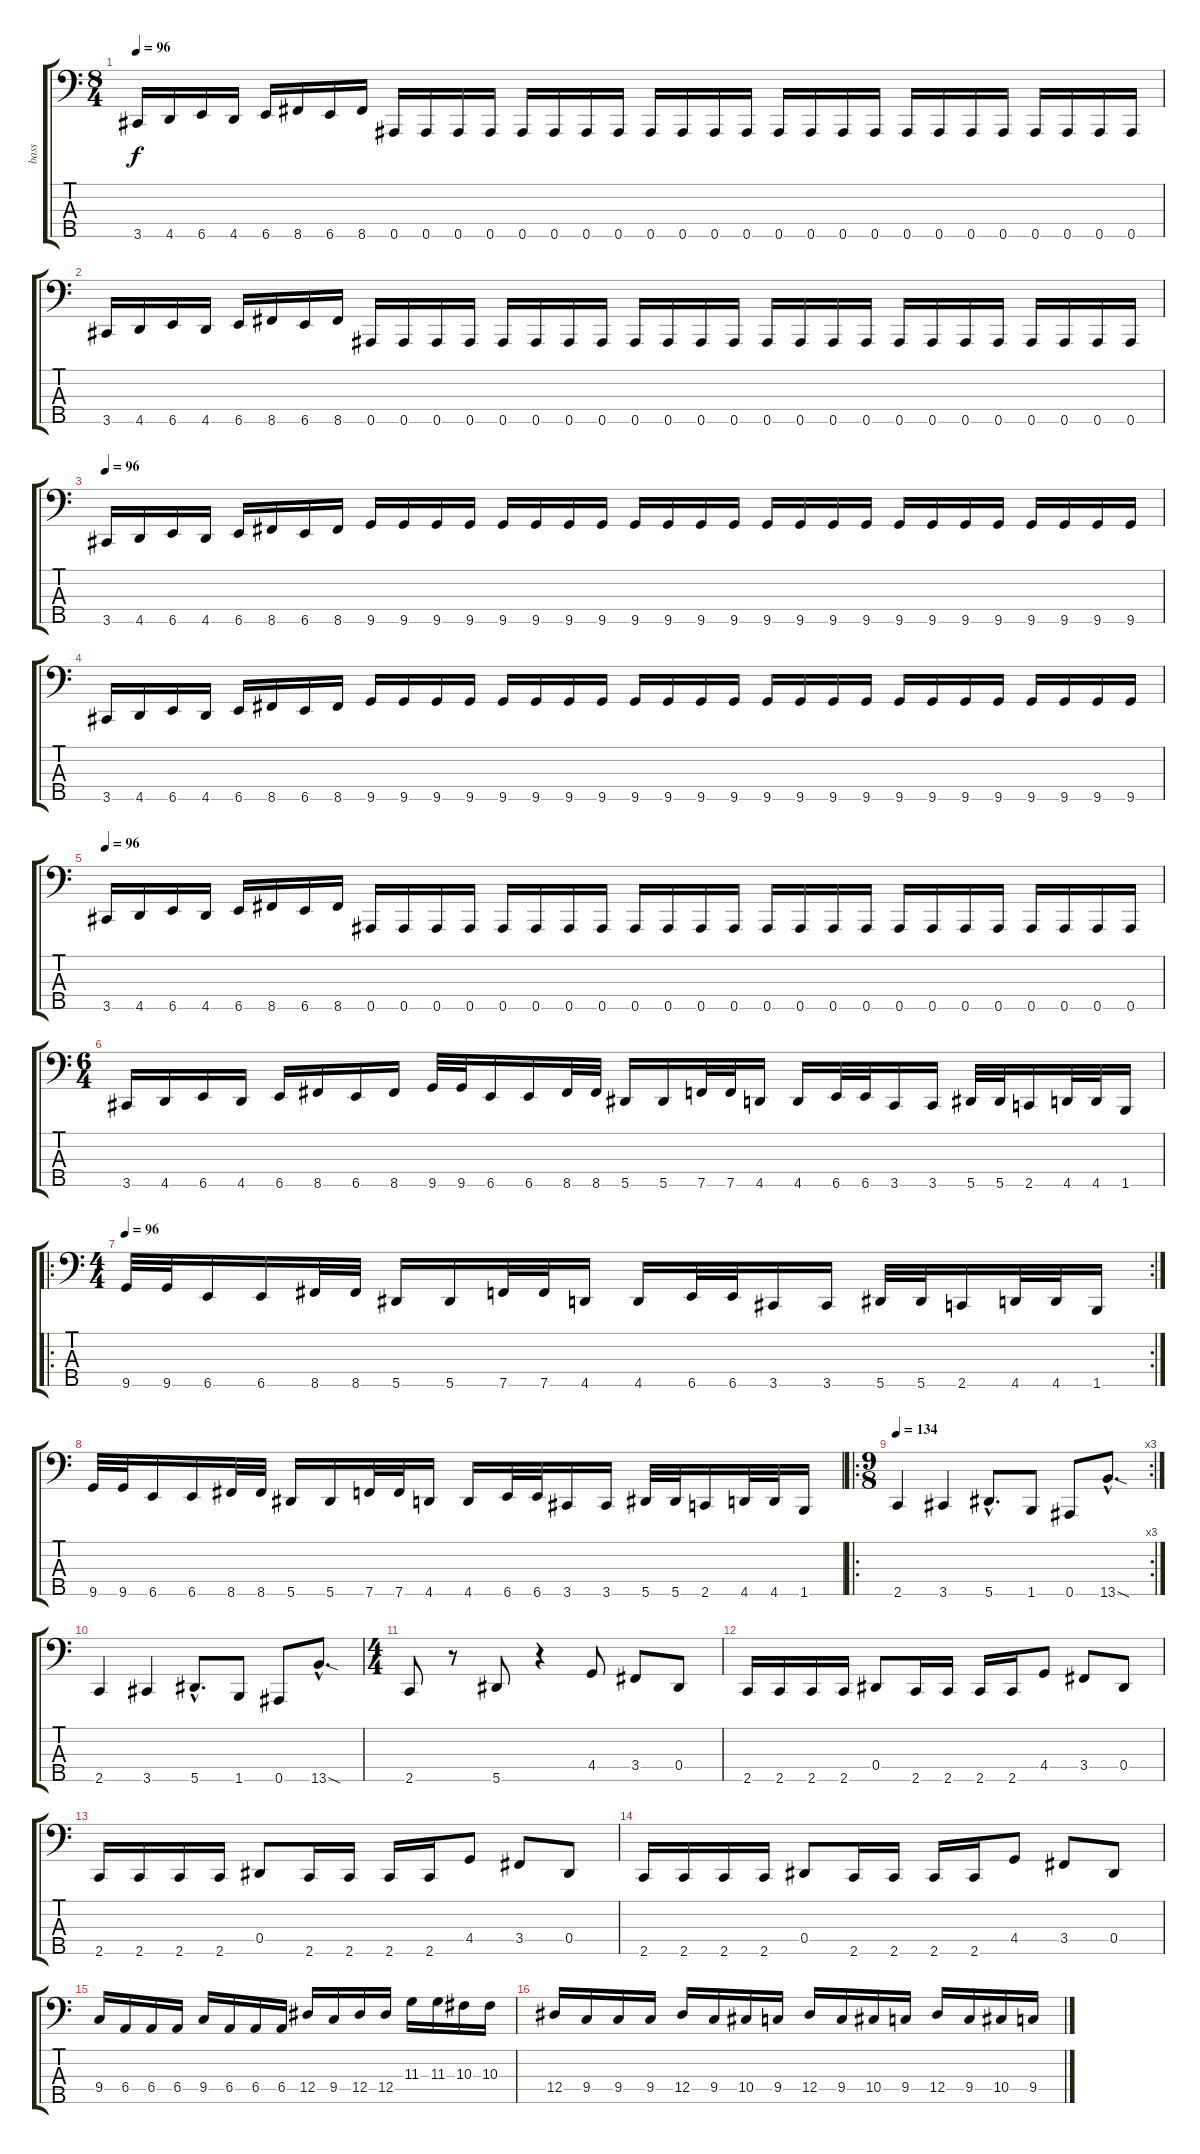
\track ("bass" "bass") {instrument fretlessbass}
\staff {score tabs}
\tuning (Gb2 Db2 Ab1 Eb1 Bb0) {hide}
\ts (8 4)
\tempo 96
\clef f4
\ks c
3.5.16{dy f} 4.5.16 6.5.16 4.5.16 6.5.16 8.5.16 6.5.16 8.5.16 0.5.16 0.5.16 0.5.16 0.5.16 0.5.16 0.5.16 0.5.16 0.5.16 0.5.16 0.5.16 0.5.16 0.5.16 0.5.16 0.5.16 0.5.16 0.5.16 0.5.16 0.5.16 0.5.16 0.5.16 0.5.16 0.5.16 0.5.16 0.5.16 |
3.5.16 4.5.16 6.5.16 4.5.16 6.5.16 8.5.16 6.5.16 8.5.16 0.5.16 0.5.16 0.5.16 0.5.16 0.5.16 0.5.16 0.5.16 0.5.16 0.5.16 0.5.16 0.5.16 0.5.16 0.5.16 0.5.16 0.5.16 0.5.16 0.5.16 0.5.16 0.5.16 0.5.16 0.5.16 0.5.16 0.5.16 0.5.16 |
\tempo 96
3.5.16 4.5.16 6.5.16 4.5.16 6.5.16 8.5.16 6.5.16 8.5.16 9.5.16 9.5.16 9.5.16 9.5.16 9.5.16 9.5.16 9.5.16 9.5.16 9.5.16 9.5.16 9.5.16 9.5.16 9.5.16 9.5.16 9.5.16 9.5.16 9.5.16 9.5.16 9.5.16 9.5.16 9.5.16 9.5.16 9.5.16 9.5.16 |
3.5.16 4.5.16 6.5.16 4.5.16 6.5.16 8.5.16 6.5.16 8.5.16 9.5.16 9.5.16 9.5.16 9.5.16 9.5.16 9.5.16 9.5.16 9.5.16 9.5.16 9.5.16 9.5.16 9.5.16 9.5.16 9.5.16 9.5.16 9.5.16 9.5.16 9.5.16 9.5.16 9.5.16 9.5.16 9.5.16 9.5.16 9.5.16 |
\tempo 96
3.5.16 4.5.16 6.5.16 4.5.16 6.5.16 8.5.16 6.5.16 8.5.16 0.5.16 0.5.16 0.5.16 0.5.16 0.5.16 0.5.16 0.5.16 0.5.16 0.5.16 0.5.16 0.5.16 0.5.16 0.5.16 0.5.16 0.5.16 0.5.16 0.5.16 0.5.16 0.5.16 0.5.16 0.5.16 0.5.16 0.5.16 0.5.16 |
\ts (6 4)
3.5.16 4.5.16 6.5.16 4.5.16 6.5.16 8.5.16 6.5.16 8.5.16 9.5.32 9.5.32 6.5.16 6.5.16 8.5.32 8.5.32 5.5.16 5.5.16 7.5.32 7.5.32 4.5.16 4.5.16 6.5.32 6.5.32 3.5.16 3.5.16 5.5.32 5.5.32 2.5.16 4.5.32 4.5.32 1.5.16 |
\ro
\rc 2
\ts (4 4)
\tempo 96
9.5.32 9.5.32 6.5.16 6.5.16 8.5.32 8.5.32 5.5.16 5.5.16 7.5.32 7.5.32 4.5.16 4.5.16 6.5.32 6.5.32 3.5.16 3.5.16 5.5.32 5.5.32 2.5.16 4.5.32 4.5.32 1.5.16 |
9.5.32 9.5.32 6.5.16 6.5.16 8.5.32 8.5.32 5.5.16 5.5.16 7.5.32 7.5.32 4.5.16 4.5.16 6.5.32 6.5.32 3.5.16 3.5.16 5.5.32 5.5.32 2.5.16 4.5.32 4.5.32 1.5.16 |
\ro
\rc 3
\ts (9 8)
\tempo 134
2.5.4 3.5.4 5.5{hac}.8{d} 1.5.8 0.5.8 13.5{sod hac}.8{d} |
2.5.4 3.5.4 5.5{hac}.8{d} 1.5.8 0.5.8 13.5{sod hac}.8{d} |
\ts (4 4)
2.5.8 r.8 5.5.8 r.4 4.4.8 3.4.8 0.4.8 |
2.5.16 2.5.16 2.5.16 2.5.16 0.4.8 2.5.16 2.5.16 2.5.16 2.5.16 4.4.8 3.4.8 0.4.8 |
2.5.16 2.5.16 2.5.16 2.5.16 0.4.8 2.5.16 2.5.16 2.5.16 2.5.16 4.4.8 3.4.8 0.4.8 |
2.5.16 2.5.16 2.5.16 2.5.16 0.4.8 2.5.16 2.5.16 2.5.16 2.5.16 4.4.8 3.4.8 0.4.8 |
9.4.16 6.4.16 6.4.16 6.4.16 9.4.16 6.4.16 6.4.16 6.4.16 12.4.16 9.4.16 12.4.16 12.4.16 11.3.16 11.3.16 10.3.16 10.3.16 |
12.4.16 9.4.16 9.4.16 9.4.16 12.4.16 9.4.16 10.4.16 9.4.16 12.4.16 9.4.16 10.4.16 9.4.16 12.4.16 9.4.16 10.4.16 9.4.16
